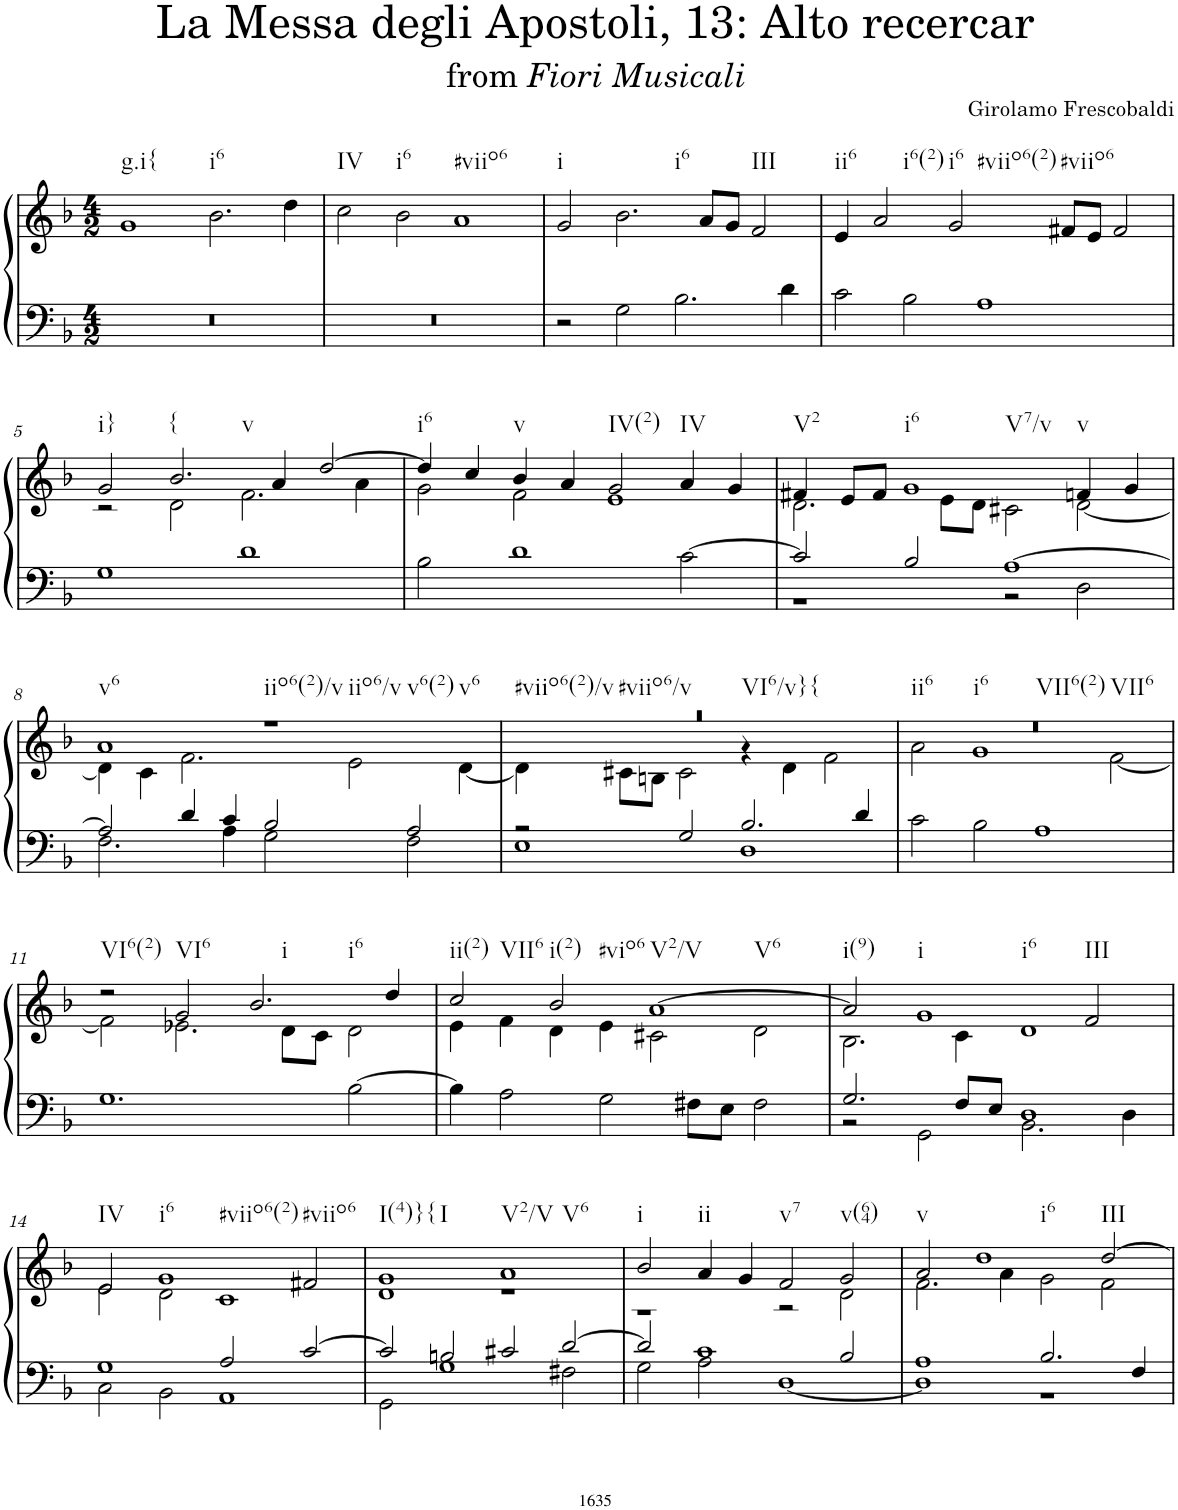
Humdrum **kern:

**kern	**kern
*part1	*part1
*staff2	*staff1
*I"Organ	*
*I'Org.	*
*clefF4	*clefG2
*k[b-]	*k[b-]
*M4/2	*M4/2
=1	=1
!	!LO:TX:b:t=g.i{
0r	1g
!	!LO:TX:b:t=i6
.	2.b-\
.	4dd\
=2	=2
!	!LO:TX:b:t=IV
0r	2cc\
!	!LO:TX:b:t=i6
.	2b-\
!	!LO:TX:b:t=#viio6
.	1a
=3	=3
!	!LO:TX:b:t=i
2r	2g/
!	!LO:TX:b:t=i6
2G\	2.b-\
2.B-\	.
.	8a/L
.	8g/J
!	!LO:TX:b:t=III
.	2f/
4d\	.
=4	=4
!	!LO:TX:b:t=ii6
2c\	4e/
!	!LO:TX:b:t=i6(2)
.	2a/
2B-\	.
!	!LO:TX:b:t=i6
!	!LO:TX:b:t=#viio6(2)
.	2g/
1A	.
!	!LO:TX:b:t=#viio6
.	8f#X/L
.	8e/J
.	2f#/
!!LO:LB:g=z
=5	=5
*	*^
!	!LO:TX:b:t=i}	!
1G	2g/	2r
!	!LO:TX:b:t={	!
!	!LO:TX:b:t=v	!
.	2.b-/	2d\
1d	.	2.f\
.	4a/	.
.	[2dd/	.
.	.	4a\
=6	=6	=6
!	!LO:TX:b:t=i6	!
2B-\	4dd/]	2g\
.	4cc/	.
!	!LO:TX:b:t=v	!
1d	4b-/	2f\
.	4a/	.
!	!LO:TX:b:t=IV(2)	!
.	2g/	1e
!	!LO:TX:b:t=IV	!
[2c\	4a/	.
.	4g/	.
=7	=7	=7
*^	*	*
!	!	!LO:TX:b:t=V2	!
2c/]	1r	4f#X/	2.d\
.	.	8e/L	.
.	.	8f#/J	.
!	!	!LO:TX:b:t=i6	!
!	!	!LO:TX:b:t=V7/v	!
2B-/	.	1g	.
.	.	.	8e\L
.	.	.	8d\J
[1A	2r	.	2c#X\
!	!	!LO:TX:b:t=v	!
.	2D\	4fn/	[2d\
.	.	4g/	.
!!LO:LB:g=z	!!
=8	=8	=8	=8
!	!	!LO:TX:b:t=v6	!
2A/]	2.F\	1a	4d\]
.	.	.	4c\
4d/	.	.	2.f\
4c/	4A\	.	.
!	!	!LO:TX:b:t=iio6(2)/v	!
!	!	!LO:TX:b:t=iio6/v	!
!	!	!LO:TX:b:t=v6(2)	!
!	!	!LO:TX:b:t=v6	!
2B-/	2G\	1r	.
.	.	.	2e\
2A/	2F\	.	.
.	.	.	[4d\
=9	=9	=9	=9
!	!	!LO:TX:b:t=#viio6(2)/v	!
!	!	!LO:TX:b:t=#viio6/v	!
!	!	!LO:TX:b:t=VI6/v}{	!
2r	1E	0r	4d\]
.	.	.	8c#X\L
.	.	.	8Bn\J
2G/	.	.	2c#\
2.B-/	1D	.	4r
.	.	.	4d\
.	.	.	2f\
4d/	.	.	.
*v	*v	*	*
=10	=10	=10
!	!LO:TX:b:t=ii6	!
!	!LO:TX:b:t=i6	!
!	!LO:TX:b:t=VII6(2)	!
!	!LO:TX:b:t=VII6	!
2c\	0r	2a\
2B-\	.	1g
1A	.	.
.	.	[2f\
!!LO:LB:g=z	!!
=11	=11	=11
!	!LO:TX:b:t=VI6(2)	!
1.G	2r	2f\]
!	!LO:TX:b:t=VI6	!
.	2g/	2.e-X\
!	!LO:TX:b:t=i	!
!	!LO:TX:b:t=i6	!
.	2.b-/	.
.	.	8d\L
.	.	8c\J
[2B-\	.	2d\
.	4dd/	.
=12	=12	=12
!	!LO:TX:b:t=ii(2)	!
!	!LO:TX:b:t=VII6	!
4B-\]	2cc/	4e\
2A\	.	4f\
!	!LO:TX:b:t=i(2)	!
!	!LO:TX:b:t=#vio6	!
.	2b-/	4d\
2G\	.	4e\
!	!LO:TX:b:t=V2/V	!
!	!LO:TX:b:t=V6	!
.	[1a	2c#X\
8F#X\L	.	.
8E\J	.	.
2F#\	.	2d\
=13	=13	=13
*^	*	*
!	!	!LO:TX:b:t=i(9)	!
2.G/	2r	2a/]	2.B-\
!	!	!LO:TX:b:t=i	!
!	!	!LO:TX:b:t=i6	!
.	2GG\	1g	.
8F/L	.	.	4c\
8E/J	.	.	.
1D	2.BB-\	.	1d
!	!	!LO:TX:b:t=III	!
.	.	2f/	.
.	4D\	.	.
!!LO:LB:g=z	!!
=14	=14	=14	=14
!	!	!LO:TX:b:t=IV	!
1G	2C\	2e/	2e\
!	!	!LO:TX:b:t=i6	!
!	!	!LO:TX:b:t=#viio6(2)	!
.	2BB-\	1g	2d\
2A/	1AA	.	1c
!	!	!LO:TX:b:t=#viio6	!
[2c/	.	2f#X/	.
=15	=15	=15	=15
!	!	!LO:TX:b:t=I(4)}{	!
!	!	!LO:TX:b:t=I	!
2c/]	2GG\	1g	1d
2Bn/	1G	.	.
!	!	!LO:TX:b:t=V2/V	!
!	!	!LO:TX:b:t=V6	!
2c#X/	.	1a	1r
[2d/	2F#X\	.	.
=16	=16	=16	=16
!	!	!LO:TX:b:t=i	!
2d/]	2G\	2b-/	1r
!	!	!LO:TX:b:t=ii	!
1c	2A\	4a/	.
.	.	4g/	.
!	!	!LO:TX:b:t=v7	!
.	[1D	2f/	2r
!	!	!LO:TX:b:t=v(64)	!
2B-/	.	2g/	2d\
=17	=17	=17	=17
!	!	!LO:TX:b:t=v	!
1A	1D]	2a/	2.f\
!	!	!LO:TX:b:t=i6	!
.	.	1dd	.
.	.	.	4a\
2.B-/	1r	.	2g\
!	!	!LO:TX:b:t=III	!
.	.	[2dd/	2f\
4F/	.	.	.
*v	*v	*	*
*	*v	*v
=	=
*-	*-
